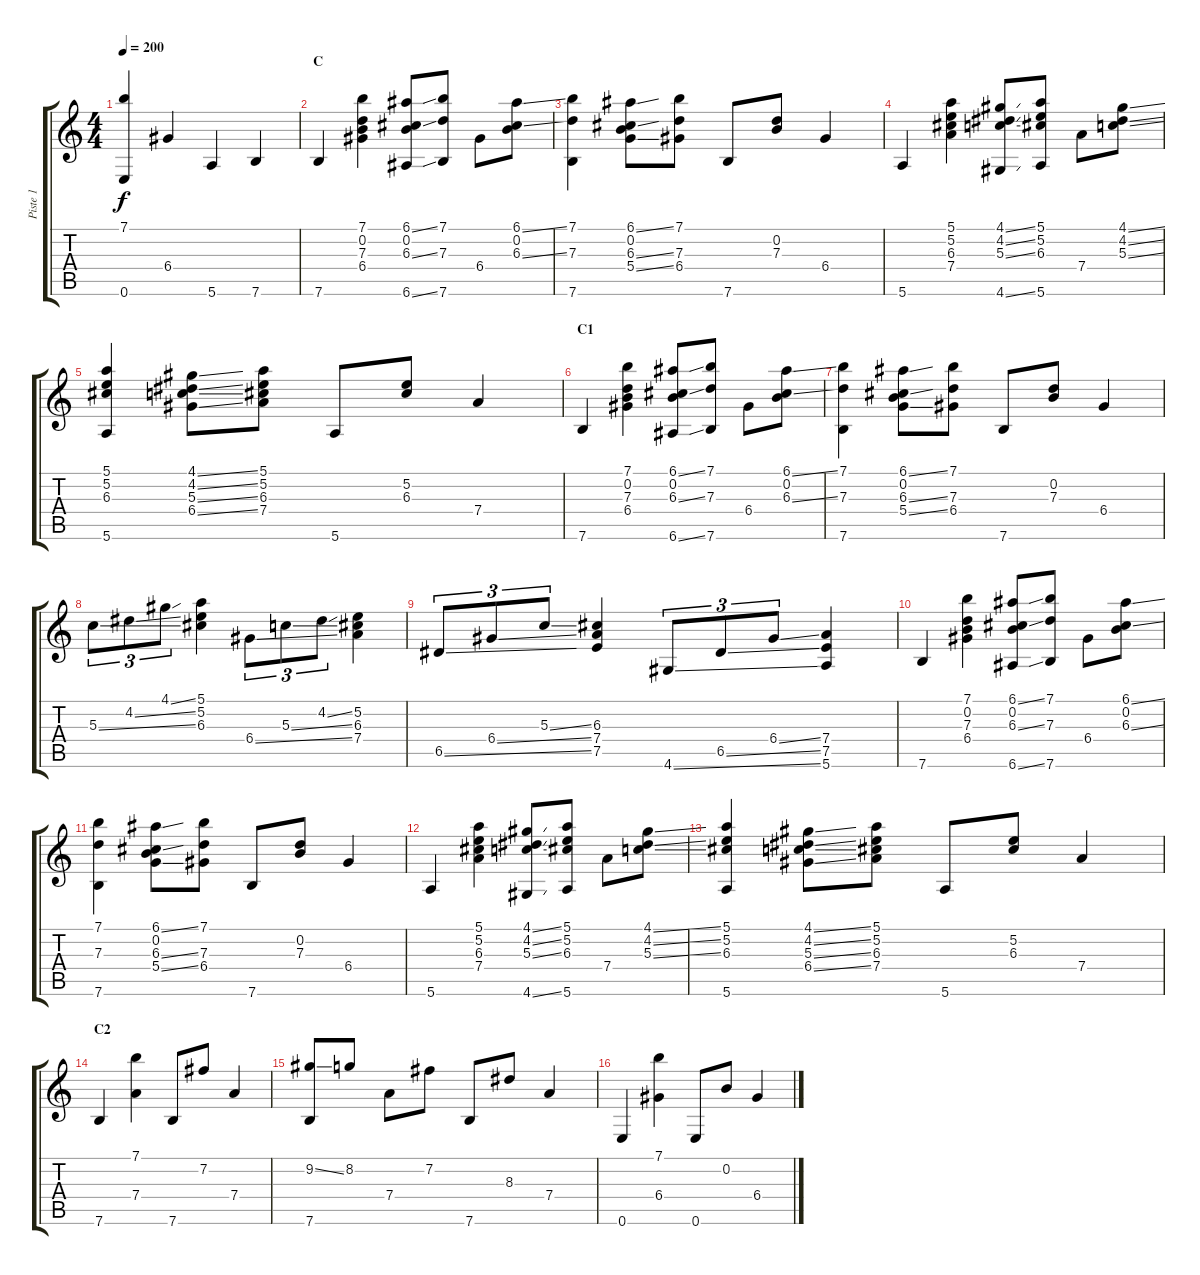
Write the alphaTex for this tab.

\track ("Piste 1" "Piste 1") {instrument acousticguitarsteel}
\staff {score tabs}
\tuning (E4 B3 G3 D3 A2 E2) {hide}
\ts (4 4)
\tempo 200
\clef g2
\ks c
(7.1 0.6).4{dy f} 6.4.4 5.6.4 7.6.4 |
\section ("" "C")
7.6.4 (7.1 0.2 7.3 6.4).4 (6.1{ss} 0.2 6.3{ss} 6.6{ss}).8 (7.1 7.3 7.6).8 6.4.8 (6.1{ss} 0.2 6.3{ss}).8 |
(7.1 7.3 7.6).4 (6.1{ss} 0.2 6.3{ss} 5.4{ss}).8 (7.1 7.3 6.4).8 7.6.8 (0.2 7.3).8 6.4.4 |
5.6.4 (5.1 5.2 6.3 7.4).4 (4.1{ss} 4.2{ss} 5.3{ss} 4.6{ss}).8 (5.1 5.2 6.3 5.6).8 7.4.8 (4.1{ss} 4.2{ss} 5.3{ss}).8 |
(5.1 5.2 6.3 5.6).4 (4.1{ss} 4.2{ss} 5.3{ss} 6.4{ss}).8 (5.1 5.2 6.3 7.4).8 5.6.8 (5.2 6.3).8 7.4.4 |
\section ("" "C1")
7.6.4 (7.1 0.2 7.3 6.4).4 (6.1{ss} 0.2 6.3{ss} 6.6{ss}).8 (7.1 7.3 7.6).8 6.4.8 (6.1{ss} 0.2 6.3{ss}).8 |
(7.1 7.3 7.6).4 (6.1{ss} 0.2 6.3{ss} 5.4{ss}).8 (7.1 7.3 6.4).8 7.6.8 (0.2 7.3).8 6.4.4 |
5.3{ss}.8{tu (3 2)} 4.2{ss}.8{tu (3 2)} 4.1{ss}.8{tu (3 2)} (5.1 5.2 6.3).4 6.4{ss}.8{tu (3 2)} 5.3{ss}.8{tu (3 2)} 4.2{ss}.8{tu (3 2)} (5.2 6.3 7.4).4 |
6.5{ss}.8{tu (3 2)} 6.4{ss}.8{tu (3 2)} 5.3{ss}.8{tu (3 2)} (6.3 7.4 7.5).4 4.6{ss}.8{tu (3 2)} 6.5{ss}.8{tu (3 2)} 6.4{ss}.8{tu (3 2)} (7.4 7.5 5.6).4 |
7.6.4 (7.1 0.2 7.3 6.4).4 (6.1{ss} 0.2 6.3{ss} 6.6{ss}).8 (7.1 7.3 7.6).8 6.4.8 (6.1{ss} 0.2 6.3{ss}).8 |
(7.1 7.3 7.6).4 (6.1{ss} 0.2 6.3{ss} 5.4{ss}).8 (7.1 7.3 6.4).8 7.6.8 (0.2 7.3).8 6.4.4 |
5.6.4 (5.1 5.2 6.3 7.4).4 (4.1{ss} 4.2{ss} 5.3{ss} 4.6{ss}).8 (5.1 5.2 6.3 5.6).8 7.4.8 (4.1{ss} 4.2{ss} 5.3{ss}).8 |
(5.1 5.2 6.3 5.6).4 (4.1{ss} 4.2{ss} 5.3{ss} 6.4{ss}).8 (5.1 5.2 6.3 7.4).8 5.6.8 (5.2 6.3).8 7.4.4 |
\section ("" "C2")
7.6.4 (7.1 7.4).4 7.6.8 7.2.8 7.4.4 |
(9.2{ss} 7.6).8 8.2.8 7.4.8 7.2.8 7.6.8 8.3.8 7.4.4 |
0.6.4 (7.1 6.4).4 0.6.8 0.2.8 6.4.4
